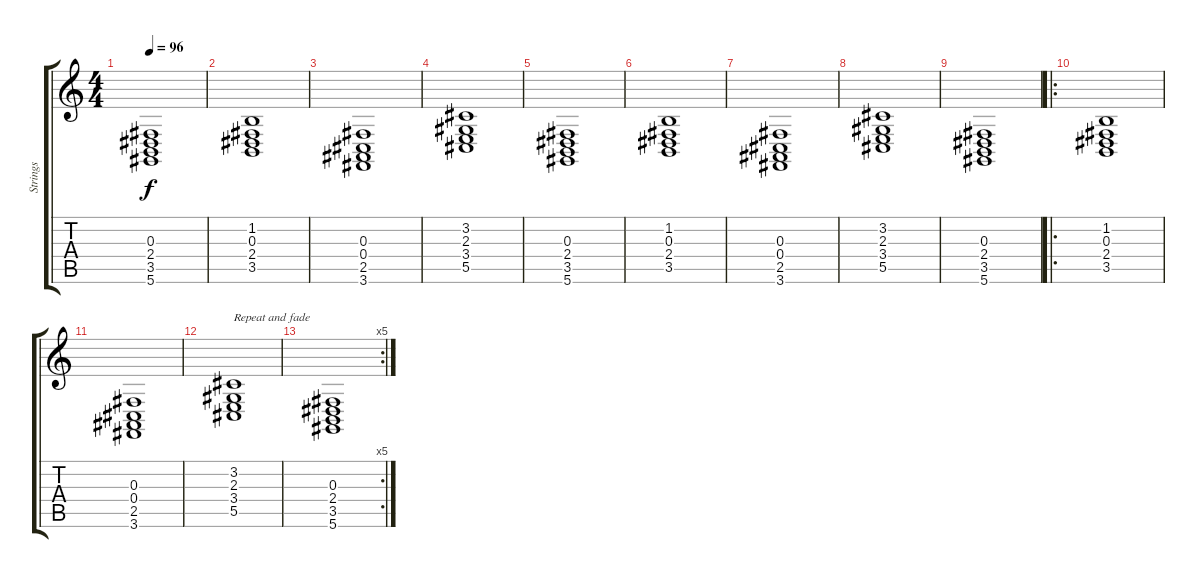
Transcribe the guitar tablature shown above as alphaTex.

\track ("Strings" "Strings") {instrument stringensemble1}
\staff {score tabs}
\tuning (Eb4 Bb3 Gb3 Db3 Ab2 Eb2) {hide}
\ts (4 4)
\tempo 96
\clef g2
\ks c
(0.3 2.4 3.5 5.6).1{dy f} |
(1.2 0.3 2.4 3.5).1 |
(0.3 0.4 2.5 3.6).1 |
(3.2 2.3 3.4 5.5).1 |
(0.3 2.4 3.5 5.6).1 |
(1.2 0.3 2.4 3.5).1 |
(0.3 0.4 2.5 3.6).1 |
(3.2 2.3 3.4 5.5).1 |
(0.3 2.4 3.5 5.6).1 |
\ro
(1.2 0.3 2.4 3.5).1 |
(0.3 0.4 2.5 3.6).1 |
(3.2 2.3 3.4 5.5).1{txt "Repeat and fade"} |
\rc 5
(0.3 2.4 3.5 5.6).1
